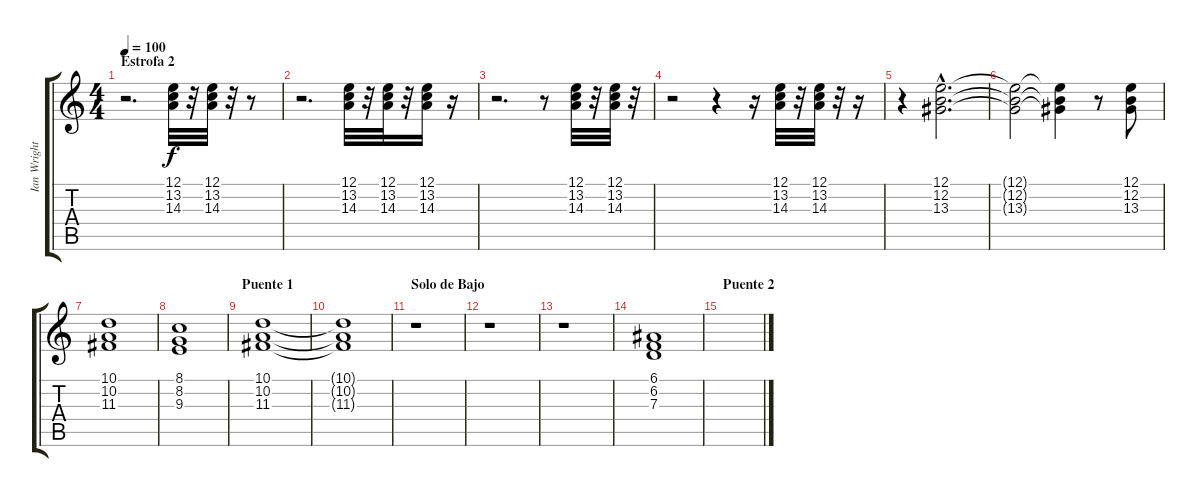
\track ("Ian Wright" "Ian Wright") {instrument drawbarorgan}
\staff {score tabs}
\tuning (E4 B3 G3 D3 A2 E2) {hide}
\ts (4 4)
\section ("" "Estrofa 2")
\tempo 100
\clef g2
\ks c
r.2{d dy f} (12.1 13.2 14.3).32 r.32 (12.1 13.2 14.3).32 r.32 r.8 |
r.2{d} (12.1 13.2 14.3).32 r.32 (12.1 13.2 14.3).32 r.32 (12.1 13.2 14.3).16 r.16 |
r.2{d} r.8 (12.1 13.2 14.3).32 r.32 (12.1 13.2 14.3).32 r.32 |
r.2 r.4 r.16 (12.1 13.2 14.3).32 r.32 (12.1 13.2 14.3).32 r.32 r.16 |
r.4 (12.1{hac} 12.2{hac} 13.3{hac}).2{d} |
(12.1{t} 12.2{t} 13.3{t}).2 (12.1{t} 12.2{t} 13.3{t}).4 r.8 (12.1 12.2 13.3).8 |
(10.1 10.2 11.3).1 |
(8.1 8.2 9.3).1 |
\section ("" "Puente 1")
(10.1 10.2 11.3).1 |
(10.1{t} 10.2{t} 11.3{t}).1 |
\section ("" "Solo de Bajo")
r.1 |
r.1 |
r.1 |
(6.1 6.2 7.3).1 |
\section ("" "Puente 2")
